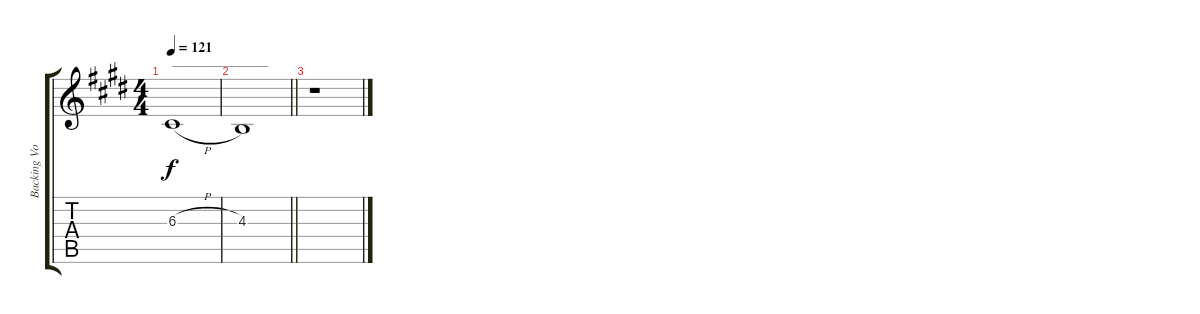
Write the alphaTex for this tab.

\track ("Backing Vocals" "Backing Vo") {instrument altosax}
\staff {score tabs}
\tuning (E4 B3 G3 D3 A2 E2) {hide}
\ts (4 4)
\tempo 121
\clef g2
\ks e
6.3{h}.1{txt "________________" dy f} |
\barLineRight lightlight
4.3.1 |
r.1
